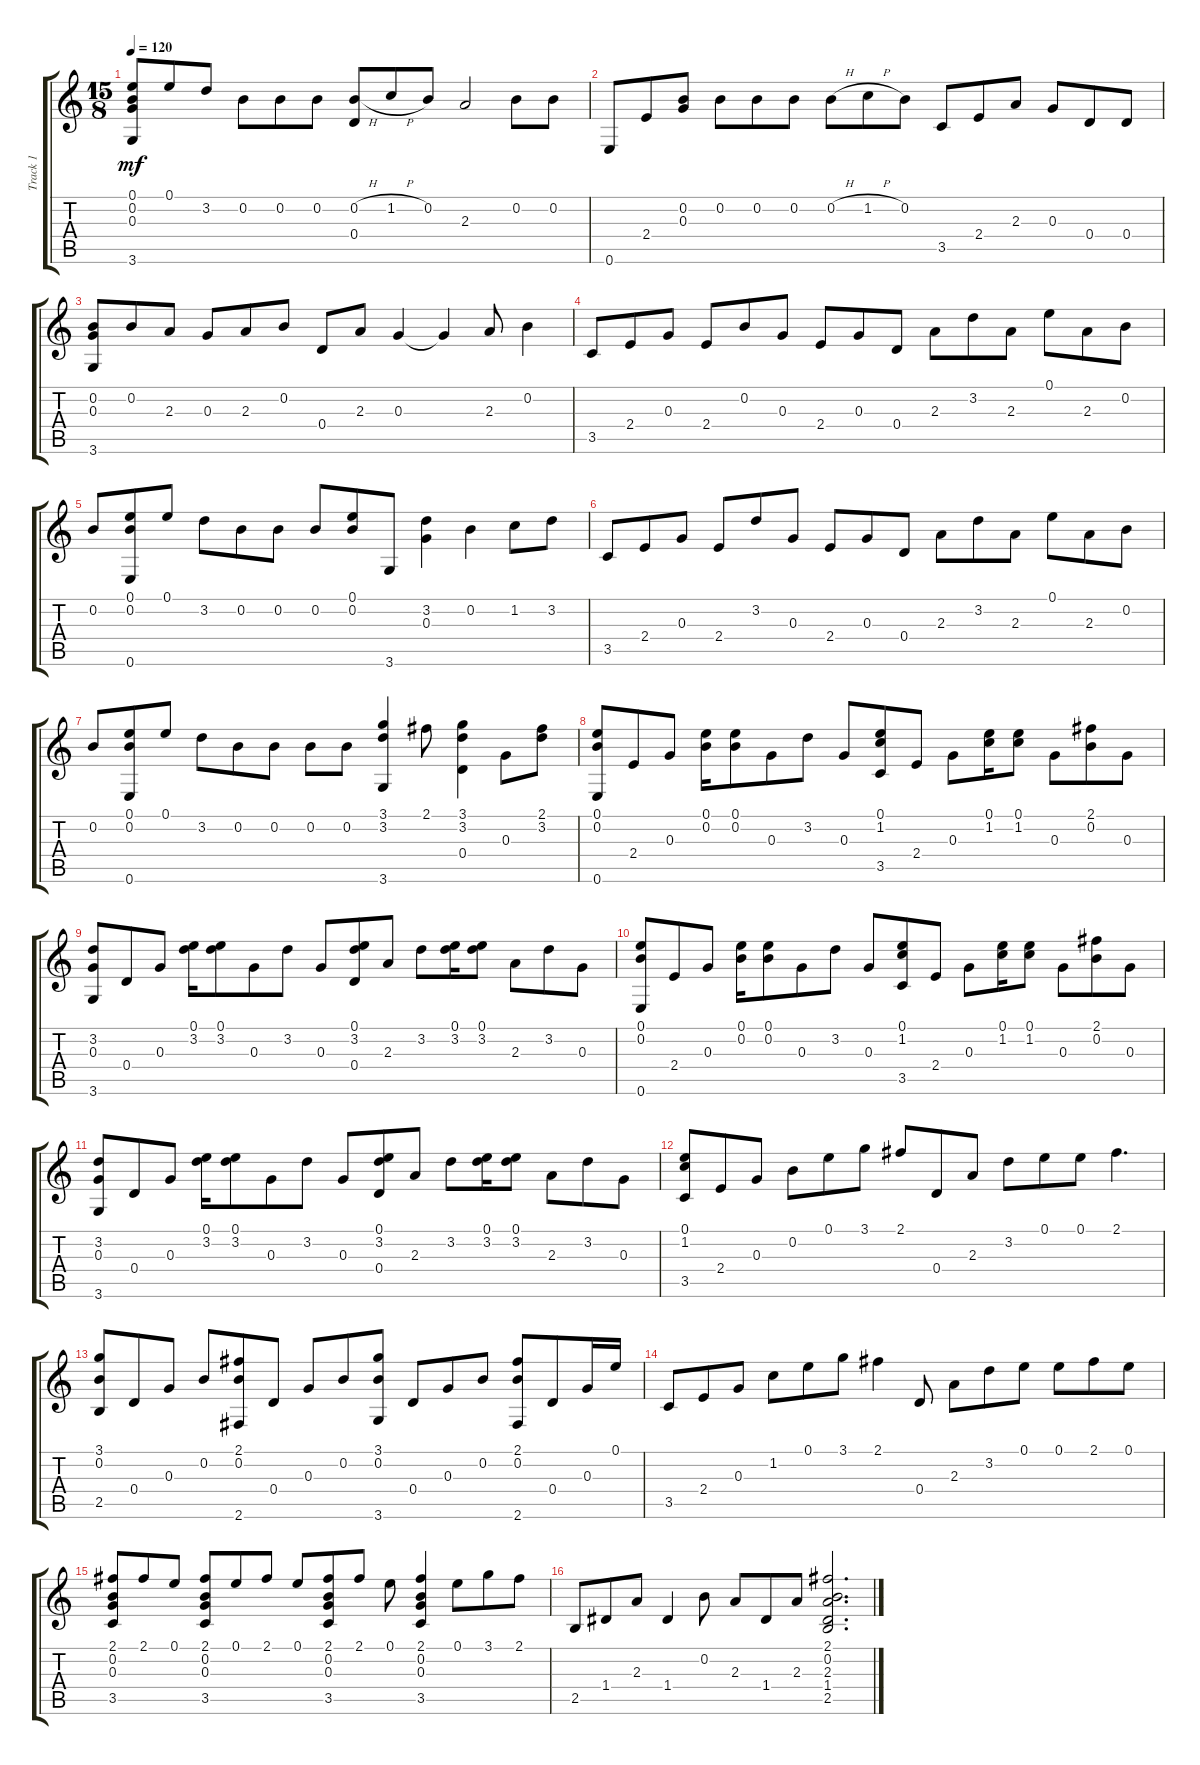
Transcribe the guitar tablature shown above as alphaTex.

\track ("Track 1" "Track 1") {instrument acousticguitarsteel}
\staff {score tabs}
\tuning (E4 B3 G3 D3 A2 E2) {hide}
\ts (15 8)
\tempo 120
\clef g2
\ks c
(0.1 0.2 0.3 3.6).8{dy mf} 0.1.8 3.2.8 0.2.8 0.2.8 0.2.8 (0.2{h} 0.4).8 1.2{h}.8 0.2.8 2.3.2 0.2.8 0.2.8 |
0.6.8 2.4.8 (0.2 0.3).8 0.2.8 0.2.8 0.2.8 0.2{h}.8 1.2{h}.8 0.2.8 3.5.8 2.4.8 2.3.8 0.3.8 0.4.8 0.4.8 |
(0.2 0.3 3.6).8 0.2.8 2.3.8 0.3.8 2.3.8 0.2.8 0.4.8 2.3.8 0.3.4 0.3{t}.4 2.3.8 0.2.4 |
3.5.8 2.4.8 0.3.8 2.4.8 0.2.8 0.3.8 2.4.8 0.3.8 0.4.8 2.3.8 3.2.8 2.3.8 0.1.8 2.3.8 0.2.8 |
0.2.8 (0.1 0.2 0.6).8 0.1.8 3.2.8 0.2.8 0.2.8 0.2.8 (0.1 0.2).8 3.6.8 (3.2 0.3).4 0.2.4 1.2.8 3.2.8 |
3.5.8 2.4.8 0.3.8 2.4.8 3.2.8 0.3.8 2.4.8 0.3.8 0.4.8 2.3.8 3.2.8 2.3.8 0.1.8 2.3.8 0.2.8 |
0.2.8 (0.1 0.2 0.6).8 0.1.8 3.2.8 0.2.8 0.2.8 0.2.8 0.2.8 (3.1 3.2 3.6).4 2.1.8 (3.1 3.2 0.4).4 0.3.8 (2.1 3.2).8 |
(0.1 0.2 0.6).8 2.4.8 0.3.8 (0.1 0.2).16 (0.1 0.2).8 0.3.8 3.2.8 0.3.8 (0.1 1.2 3.5).8 2.4.8 0.3.8 (0.1 1.2).16 (0.1 1.2).8 0.3.8 (2.1 0.2).8 0.3.8 |
(3.2 0.3 3.6).8 0.4.8 0.3.8 (0.1 3.2).16 (0.1 3.2).8 0.3.8 3.2.8 0.3.8 (0.1 3.2 0.4).8 2.3.8 3.2.8 (0.1 3.2).16 (0.1 3.2).8 2.3.8 3.2.8 0.3.8 |
(0.1 0.2 0.6).8 2.4.8 0.3.8 (0.1 0.2).16 (0.1 0.2).8 0.3.8 3.2.8 0.3.8 (0.1 1.2 3.5).8 2.4.8 0.3.8 (0.1 1.2).16 (0.1 1.2).8 0.3.8 (2.1 0.2).8 0.3.8 |
(3.2 0.3 3.6).8 0.4.8 0.3.8 (0.1 3.2).16 (0.1 3.2).8 0.3.8 3.2.8 0.3.8 (0.1 3.2 0.4).8 2.3.8 3.2.8 (0.1 3.2).16 (0.1 3.2).8 2.3.8 3.2.8 0.3.8 |
(0.1 1.2 3.5).8 2.4.8 0.3.8 0.2.8 0.1.8 3.1.8 2.1.8 0.4.8 2.3.8 3.2.8 0.1.8 0.1.8 2.1.4{d} |
(3.1 0.2 2.5).8 0.4.8 0.3.8 0.2.8 (2.1 0.2 2.6).8 0.4.8 0.3.8 0.2.8 (3.1 0.2 3.6).8 0.4.8 0.3.8 0.2.8 (2.1 0.2 2.6).8 0.4.8 0.3.16 0.1.16 |
3.5.8 2.4.8 0.3.8 1.2.8 0.1.8 3.1.8 2.1.4 0.4.8 2.3.8 3.2.8 0.1.8 0.1.8 2.1.8 0.1.8 |
(2.1 0.2 0.3 3.5).8 2.1.8 0.1.8 (2.1 0.2 0.3 3.5).8 0.1.8 2.1.8 0.1.8 (2.1 0.2 0.3 3.5).8 2.1.8 0.1.8 (2.1 0.2 0.3 3.5).4 0.1.8 3.1.8 2.1.8 |
2.5.8 1.4.8 2.3.8 1.4.4 0.2.8 2.3.8 1.4.8 2.3.8 (2.1 0.2 2.3 1.4 2.5).2{d}
